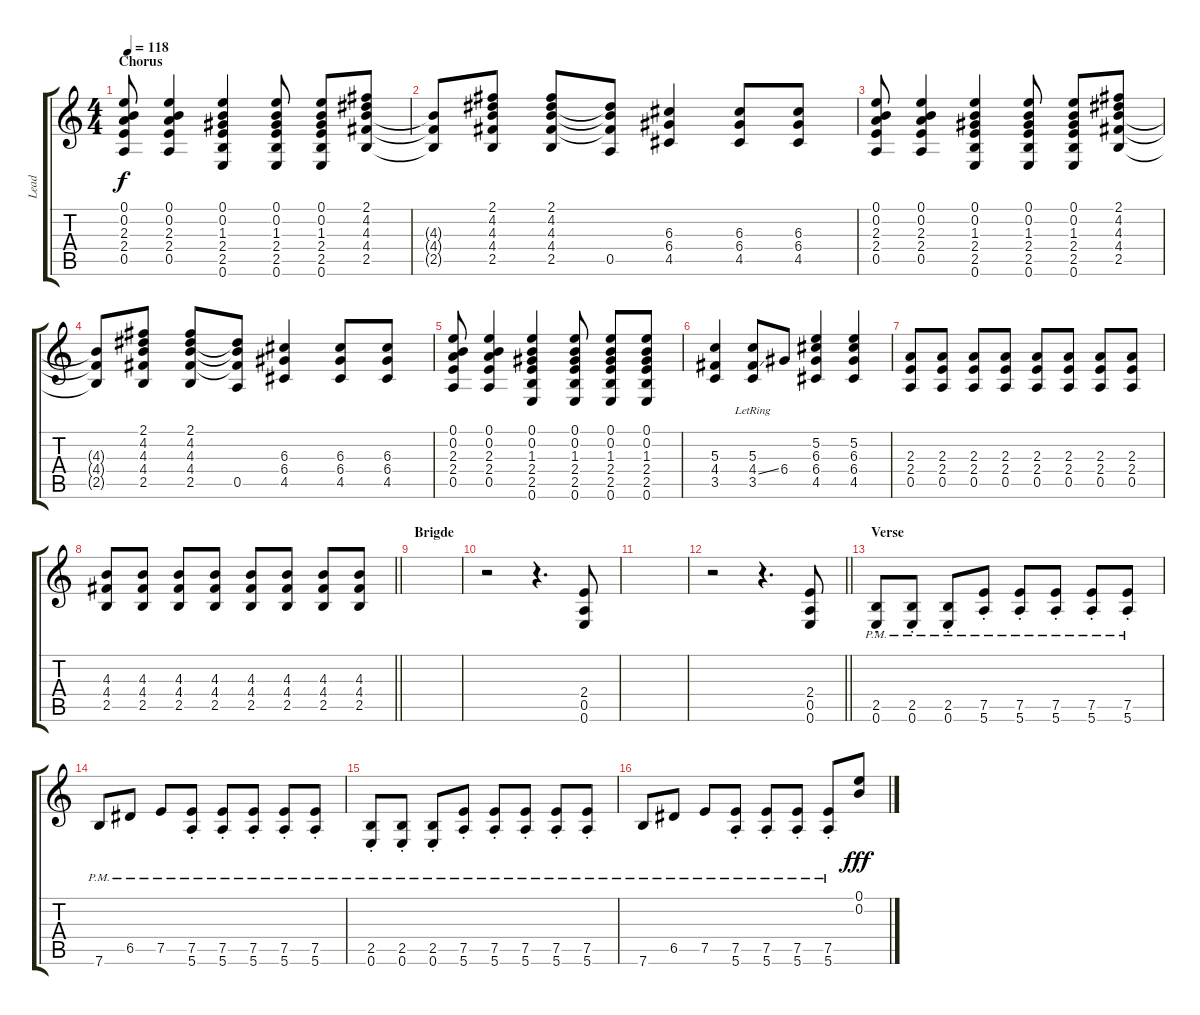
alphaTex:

\track ("Lead" "Lead") {instrument distortionguitar}
\staff {score tabs}
\tuning (E4 B3 G3 D3 A2 E2) {hide}
\ts (4 4)
\section ("" "Chorus")
\tempo 118
\clef g2
\ks c
(0.1 0.2 2.3 2.4 0.5).8{dy f} (0.1 0.2 2.3 2.4 0.5).4 (0.1 0.2 1.3 2.4 2.5 0.6).4 (0.1 0.2 1.3 2.4 2.5 0.6).8 (0.1 0.2 1.3 2.4 2.5 0.6).8 (2.1 4.2 4.3 4.4 2.5).8 |
(4.3{t} 4.4{t} 2.5{t}).8 (2.1 4.2 4.3 4.4 2.5).8 (2.1 4.2 4.3 4.4 2.5).8 (4.2{t} 4.3{t} 4.4{t} 0.5).8 (6.3 6.4 4.5).4 (6.3 6.4 4.5).8 (6.3 6.4 4.5).8 |
(0.1 0.2 2.3 2.4 0.5).8 (0.1 0.2 2.3 2.4 0.5).4 (0.1 0.2 1.3 2.4 2.5 0.6).4 (0.1 0.2 1.3 2.4 2.5 0.6).8 (0.1 0.2 1.3 2.4 2.5 0.6).8 (2.1 4.2 4.3 4.4 2.5).8 |
(4.3{t} 4.4{t} 2.5{t}).8 (2.1 4.2 4.3 4.4 2.5).8 (2.1 4.2 4.3 4.4 2.5).8 (4.2{t} 4.3{t} 4.4{t} 0.5).8 (6.3 6.4 4.5).4 (6.3 6.4 4.5).8 (6.3 6.4 4.5).8 |
(0.1 0.2 2.3 2.4 0.5).8 (0.1 0.2 2.3 2.4 0.5).4 (0.1 0.2 1.3 2.4 2.5 0.6).4 (0.1 0.2 1.3 2.4 2.5 0.6).8 (0.1 0.2 1.3 2.4 2.5 0.6).8 (0.1 0.2 1.3 2.4 2.5 0.6).8 |
(5.3 4.4 3.5).4 (5.3 4.4{ss} 3.5{lr}).8 6.4.8 (5.2 6.3 6.4 4.5).4 (5.2 6.3 6.4 4.5).4 |
(2.3 2.4 0.5).8 (2.3 2.4 0.5).8 (2.3 2.4 0.5).8 (2.3 2.4 0.5).8 (2.3 2.4 0.5).8 (2.3 2.4 0.5).8 (2.3 2.4 0.5).8 (2.3 2.4 0.5).8 |
\barLineRight lightlight
(4.3 4.4 2.5).8 (4.3 4.4 2.5).8 (4.3 4.4 2.5).8 (4.3 4.4 2.5).8 (4.3 4.4 2.5).8 (4.3 4.4 2.5).8 (4.3 4.4 2.5).8 (4.3 4.4 2.5).8 |
\section ("" "Brigde")
|
r.2 r.4{d} (2.4 0.5 0.6).8 |
|
\barLineRight lightlight
r.2 r.4{d} (2.4 0.5 0.6).8 |
\section ("" "Verse")
(2.5{pm st} 0.6{pm st}).8{volume 14} (2.5{pm st} 0.6{pm st}).8 (2.5{pm st} 0.6{pm st}).8 (7.5{pm st} 5.6{pm st}).8 (7.5{pm st} 5.6{pm st}).8 (7.5{pm st} 5.6{pm st}).8 (7.5{pm st} 5.6{pm st}).8 (7.5{pm st} 5.6{pm st}).8 |
7.6{pm}.8 6.5{pm}.8 7.5{pm}.8 (7.5{pm st} 5.6{pm st}).8 (7.5{pm st} 5.6{pm st}).8 (7.5{pm st} 5.6{pm st}).8 (7.5{pm st} 5.6{pm st}).8 (7.5{pm st} 5.6{pm st}).8 |
(2.5{pm st} 0.6{pm st}).8 (2.5{pm st} 0.6{pm st}).8 (2.5{pm st} 0.6{pm st}).8 (7.5{pm st} 5.6{pm st}).8 (7.5{pm st} 5.6{pm st}).8 (7.5{pm st} 5.6{pm st}).8 (7.5{pm st} 5.6{pm st}).8 (7.5{pm st} 5.6{pm st}).8 |
7.6{pm}.8 6.5{pm}.8 7.5{pm}.8 (7.5{pm st} 5.6{pm st}).8 (7.5{pm st} 5.6{pm st}).8 (7.5{pm st} 5.6{pm st}).8 (7.5{pm st} 5.6{pm st}).8 (0.1 0.2).8{dy fff}
